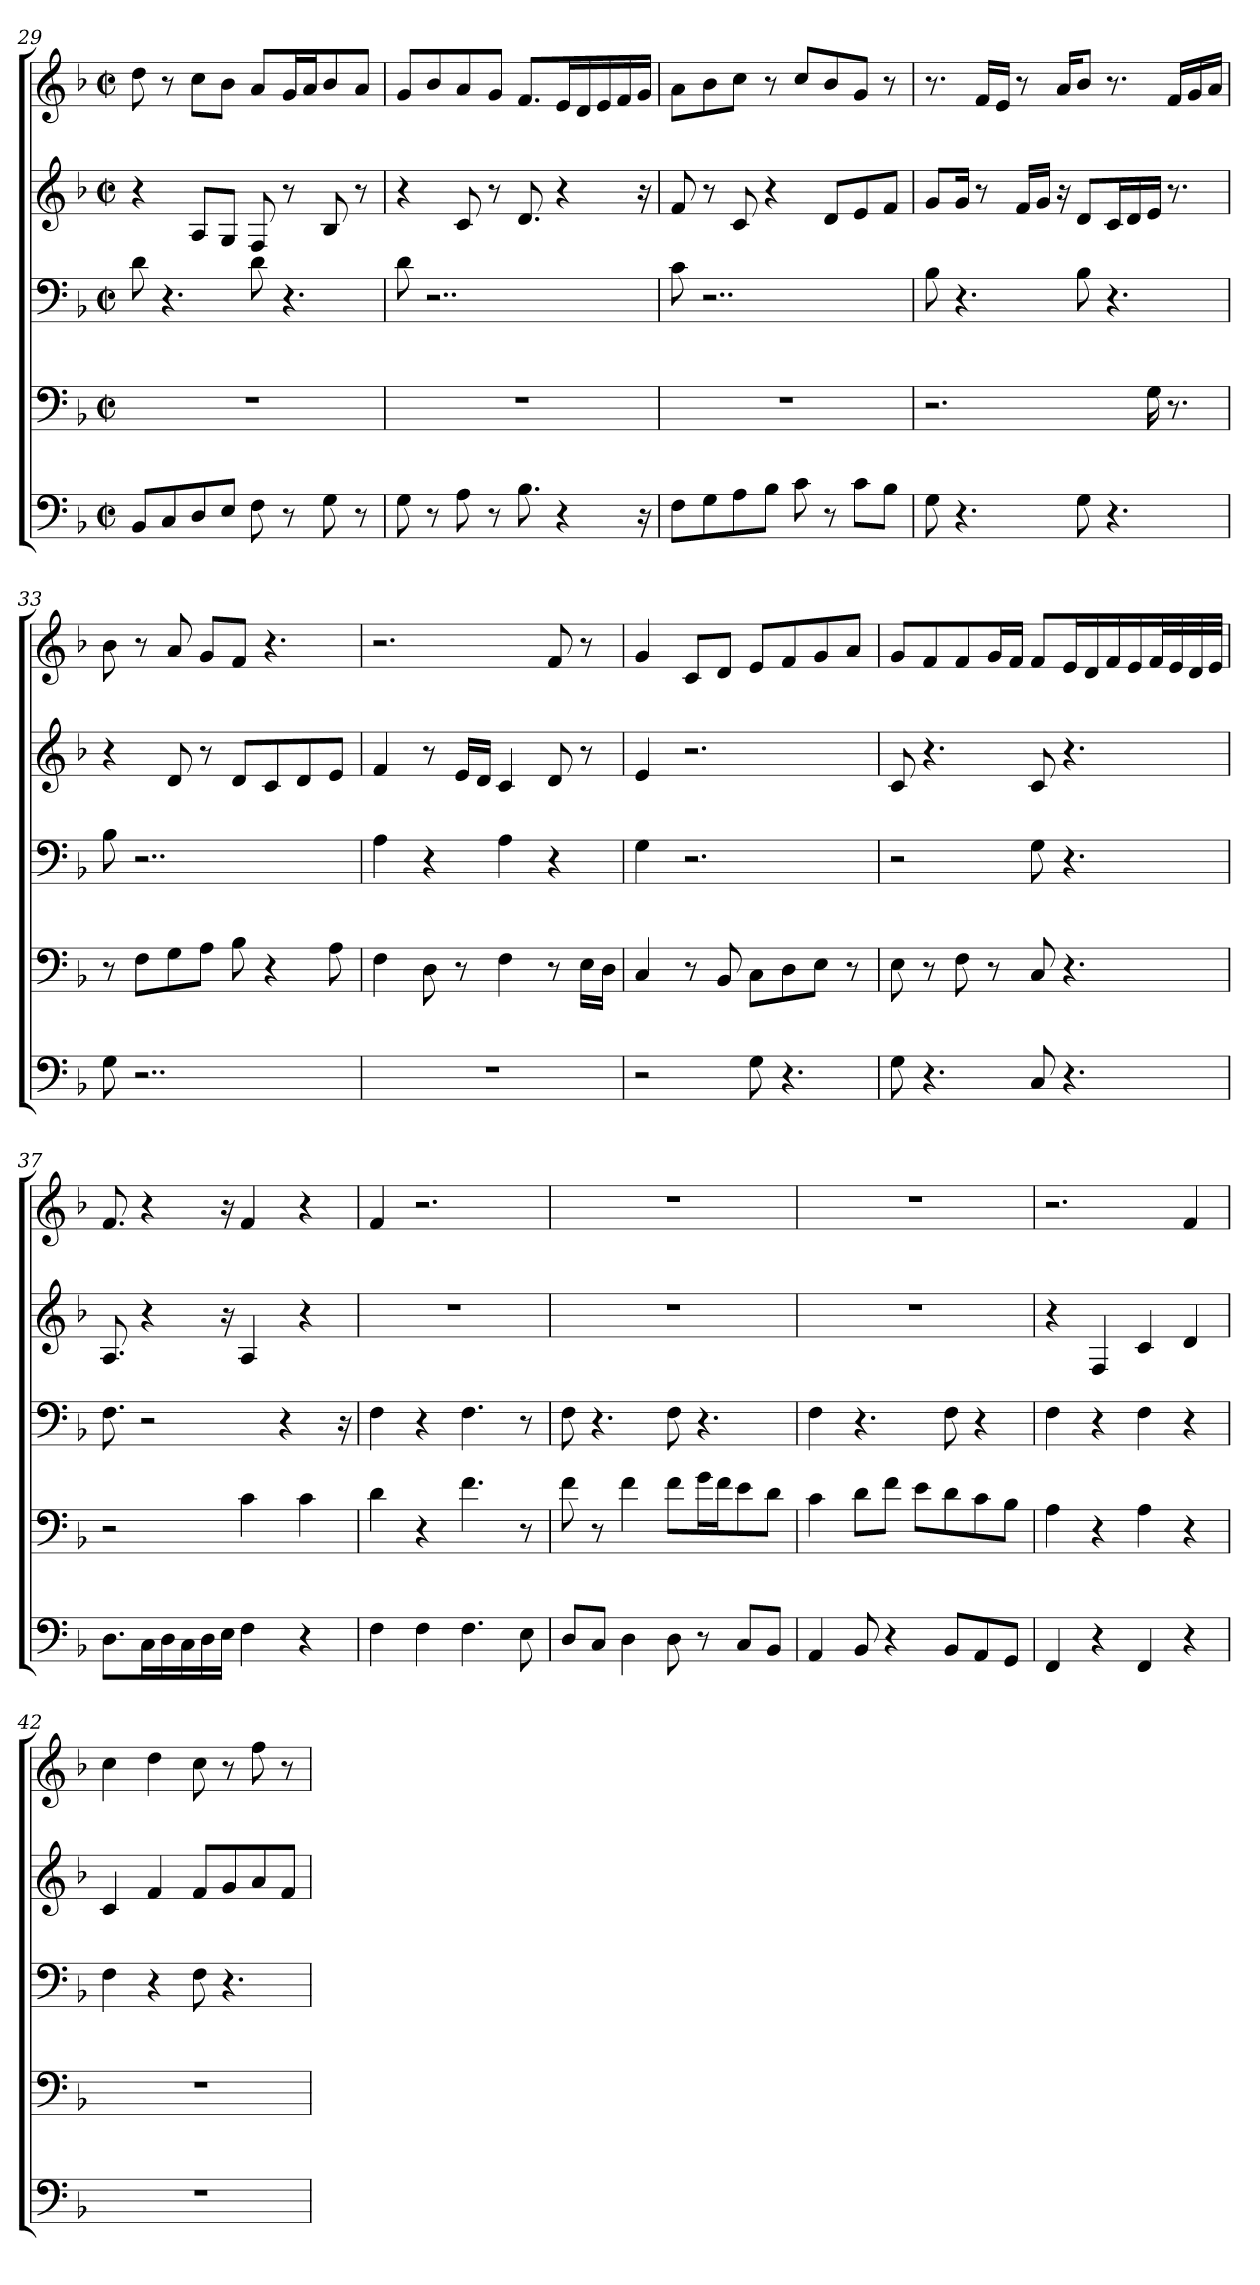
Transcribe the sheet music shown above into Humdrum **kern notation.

**kern	**kern	**kern	**kern	**kern
*part5	*part4	*part3	*part2	*part1
*staff5	*staff4	*staff3	*staff2	*staff1
*clefF4	*clefF4	*clefF4	*clefG2	*clefG2
*k[b-]	*k[b-]	*k[b-]	*k[b-]	*k[b-]
*F:	*F:	*F:	*F:	*F:
*M2/2	*M2/2	*M2/2	*M2/2	*M2/2
*met(c|)	*met(c|)	*met(c|)	*met(c|)	*met(c|)
=29	=29	=29	=29	=29
8BB-iL	1r	8d	4r	8ddi
8C	.	4.r	.	8r
8D	.	.	8AL	8ccL
8EJ	.	.	8GJ	8b-J
8F	.	8di	8F	8aL
8r	.	4.r	8r	16gjL
.	.	.	.	16ajJ
8G	.	.	8B-	8b-
8r	.	.	8r	8ajJ
=30	=30	=30	=30	=30
8Gi	1r	8di	4r	8gZL
8r	.	2..r	.	8b-j
8A	.	.	8c	8a
8r	.	.	8r	8gJ
8.B-	.	.	8.d	8.fL
4r	.	.	4r	16ejL
.	.	.	.	16dj
.	.	.	.	16ej
.	.	.	.	16fi
16r	.	.	16r	16gjJJ
=31	=31	=31	=31	=31
8FL	1r	8c	8f	8aL
8G	.	2..r	8r	8b-
8A	.	.	8c	8ccJ
8B-J	.	.	4r	8r
8c	.	.	.	8cciL
8r	.	.	8dL	8b-
8ciL	.	.	8e	8gJ
8B-J	.	.	8fJ	8r
=32	=32	=32	=32	=32
8G	2.r	8B-	8gL	8.r
4.r	.	4.r	16giJk	.
.	.	.	8r	16fjLL
.	.	.	.	16eZJJ
.	.	.	16fjLL	8r
.	.	.	16giJJ	.
.	.	.	16r	16ajKL
8Gi	.	8B-i	8dL	8b-J
4.r	.	4.r	16cjL	8.r
.	.	.	16dj	.
.	16G	.	16eZJJ	.
.	8.r	.	8.r	16fjLL
.	.	.	.	16gj
.	.	.	.	16ajJJ
=33	=33	=33	=33	=33
8Gi	8r	8B-i	4r	8b-i
2..r	8FL	2..r	.	8r
.	8G	.	8d	8a
.	8AJ	.	8r	8gL
.	8B-	.	8diL	8fJ
.	4r	.	8c	4.r
.	.	.	8d	.
.	8A	.	8eJ	.
=34	=34	=34	=34	=34
1r	4F	4A	4f	2.r
.	8D	4r	8r	.
.	8r	.	16eLL	.
.	.	.	16djJJ	.
.	4F	4Ai	4c	.
.	8r	4r	8d	8f
.	16ELL	.	8r	8r
.	16DjJJ	.	.	.
=35	=35	=35	=35	=35
2r	4C	4G	4e	4g
.	8r	2.r	2.r	8cL
.	8BB-	.	.	8dJ
8Gi	8CL	.	.	8eL
4.r	8D	.	.	8f
.	8EJ	.	.	8g
.	8r	.	.	8ajJ
=36	=36	=36	=36	=36
8Gi	8Ei	2r	8c	8giL
4.r	8r	.	4.r	8f
.	8F	.	.	8f
.	8r	.	.	16gjL
.	.	.	.	16fjJJ
8C	8C	8Gi	8ci	8fiL
4.r	4.r	4.r	4.r	16ejL
.	.	.	.	16dj
.	.	.	.	16fi
.	.	.	.	16ej
.	.	.	.	32fjL
.	.	.	.	32ej
.	.	.	.	32dj
.	.	.	.	32ejJJJ
=37	=37	=37	=37	=37
8.DL	2r	8.F	8.A	8.f
16CjL	.	2r	4r	4r
16Dj	.	.	.	.
16Cj	.	.	.	.
16Dj	.	.	.	.
16EjJJ	.	.	16r	16r
4F	4c	.	4Ai	4fi
.	.	4r	.	.
4r	4ci	.	4r	4r
.	.	16r	.	.
=38	=38	=38	=38	=38
4Fi	4d	4Fi	1r	4fi
4F	4r	4r	.	2.r
4.F	4.f	4.Fi	.	.
8E	8r	8r	.	.
=39	=39	=39	=39	=39
8DL	8fi	8Fi	1r	1r
8CJ	8r	4.r	.	.
4D	4f	.	.	.
8Di	8fL	8Fi	.	.
8r	16gjL	4.r	.	.
.	16fjJ	.	.	.
8CL	8eZ	.	.	.
8BB-J	8dZJ	.	.	.
=40	=40	=40	=40	=40
4AA	4c	4Fi	1r	1r
8BB-	8dL	4.r	.	.
4r	8fjJ	.	.	.
.	8ejL	.	.	.
8BB-iL	8di	8Fi	.	.
8AA	8c	4r	.	.
8GGJ	8B-J	.	.	.
=41	=41	=41	=41	=41
4FF	4A	4Fi	4r	2.r
4r	4r	4r	4F	.
4FFi	4Ai	4Fi	4c	.
4r	4r	4r	4d	4f
=42	=42	=42	=42	=42
1r	1r	4Fi	4c	4cc
.	.	4r	4f	4dd
.	.	8Fi	8fiL	8cc
.	.	4.r	8g	8r
.	.	.	8a	8ff
.	.	.	8fJ	8r
=	=	=	=	=
*-	*-	*-	*-	*-
